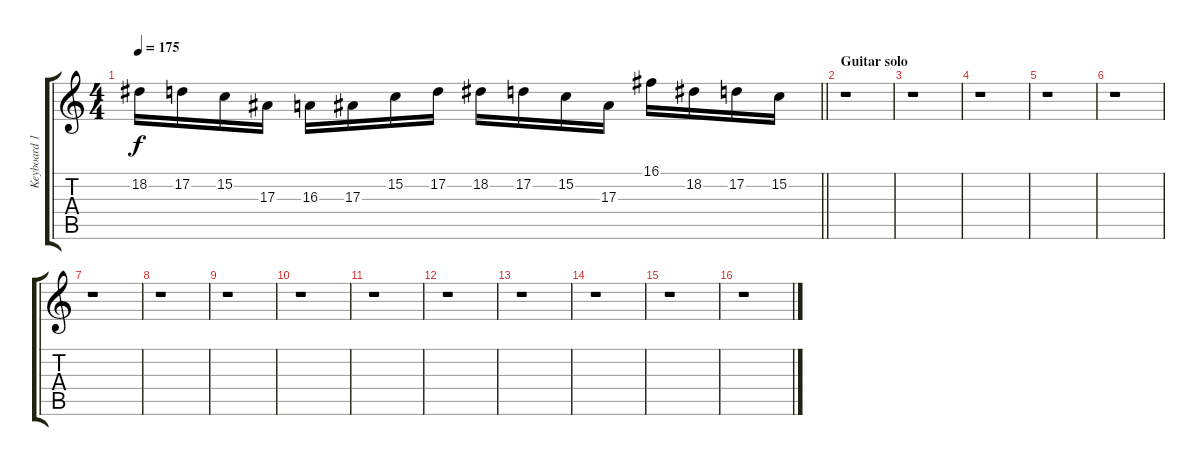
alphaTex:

\track ("Keyboard 1 (Lead)" "Keyboard 1") {instrument lead1square}
\staff {score tabs}
\tuning (D4 A3 F3 C3 G2 D2) {hide}
\ts (4 4)
\tempo 175
\clef g2
\barLineRight lightlight
\ks c
18.2.16{dy f} 17.2.16 15.2.16 17.3.16 16.3.16 17.3.16 15.2.16 17.2.16 18.2.16 17.2.16 15.2.16 17.3.16 16.1.16 18.2.16 17.2.16 15.2.16 |
\section ("" "Guitar solo")
r.1 |
r.1 |
r.1 |
r.1 |
r.1 |
r.1 |
r.1 |
r.1 |
r.1 |
r.1 |
r.1 |
r.1 |
r.1 |
r.1 |
r.1
